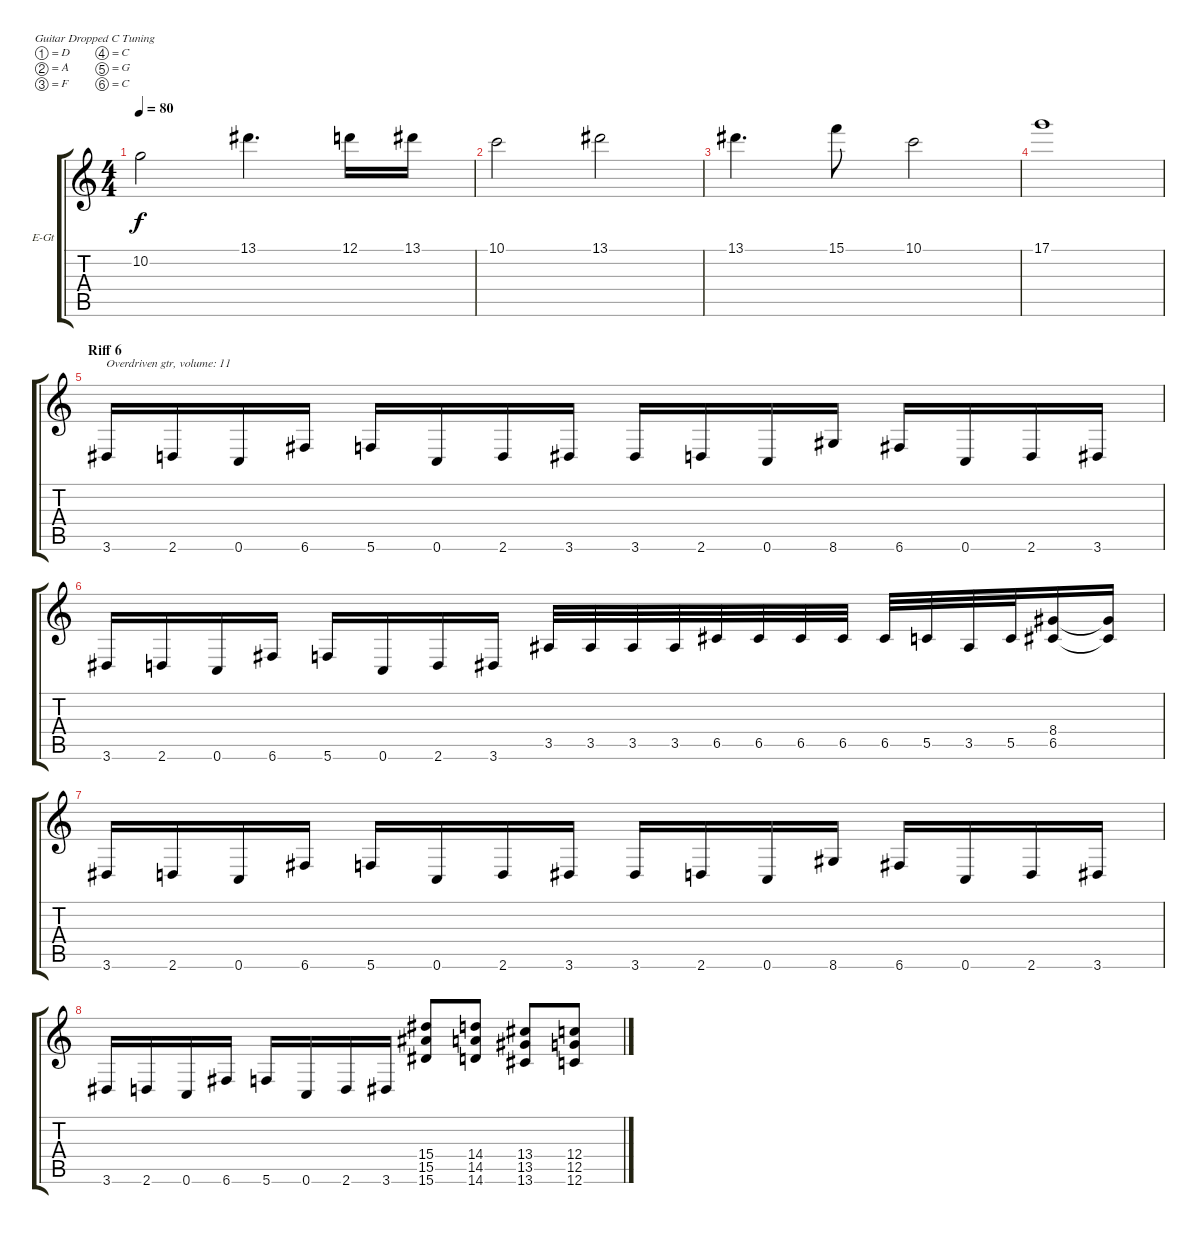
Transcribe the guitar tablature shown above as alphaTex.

\bracketExtendMode groupsimilarinstruments
\firstSystemTrackNameOrientation horizontal
\otherSystemsTrackNameOrientation horizontal
\track ("Guitar" "E-Gt") {instrument distortionguitar}
\staff {score tabs}
\tuning (D4 A3 F3 C3 G2 C2)
\ts (4 4)
\tempo 80
\clef g2
\ks c
10.2.2{dy f} 13.1.4{d} 12.1.16 13.1.16 |
10.1.2 13.1.2 |
13.1.4{d} 15.1.8 10.1.2 |
17.1.1 |
\section ("" "Riff 6")
3.6.16{txt "Overdriven gtr, volume: 11"} 2.6.16 0.6.16 6.6.16 5.6.16 0.6.16 2.6.16 3.6.16 3.6.16 2.6.16 0.6.16 8.6.16 6.6.16 0.6.16 2.6.16 3.6.16 |
3.6.16 2.6.16 0.6.16 6.6.16 5.6.16 0.6.16 2.6.16 3.6.16 3.5.32 3.5.32 3.5.32 3.5.32 6.5.32 6.5.32 6.5.32 6.5.32 6.5.32 5.5.32 3.5.32 5.5.32 (8.4 6.5).16 (8.4{t} 6.5{t}).16 |
3.6.16 2.6.16 0.6.16 6.6.16 5.6.16 0.6.16 2.6.16 3.6.16 3.6.16 2.6.16 0.6.16 8.6.16 6.6.16 0.6.16 2.6.16 3.6.16 |
3.6.16 2.6.16 0.6.16 6.6.16 5.6.16 0.6.16 2.6.16 3.6.16 (15.4 15.5 15.6).8 (14.4 14.5 14.6).8 (13.4 13.5 13.6).8 (12.4 12.5 12.6).8
